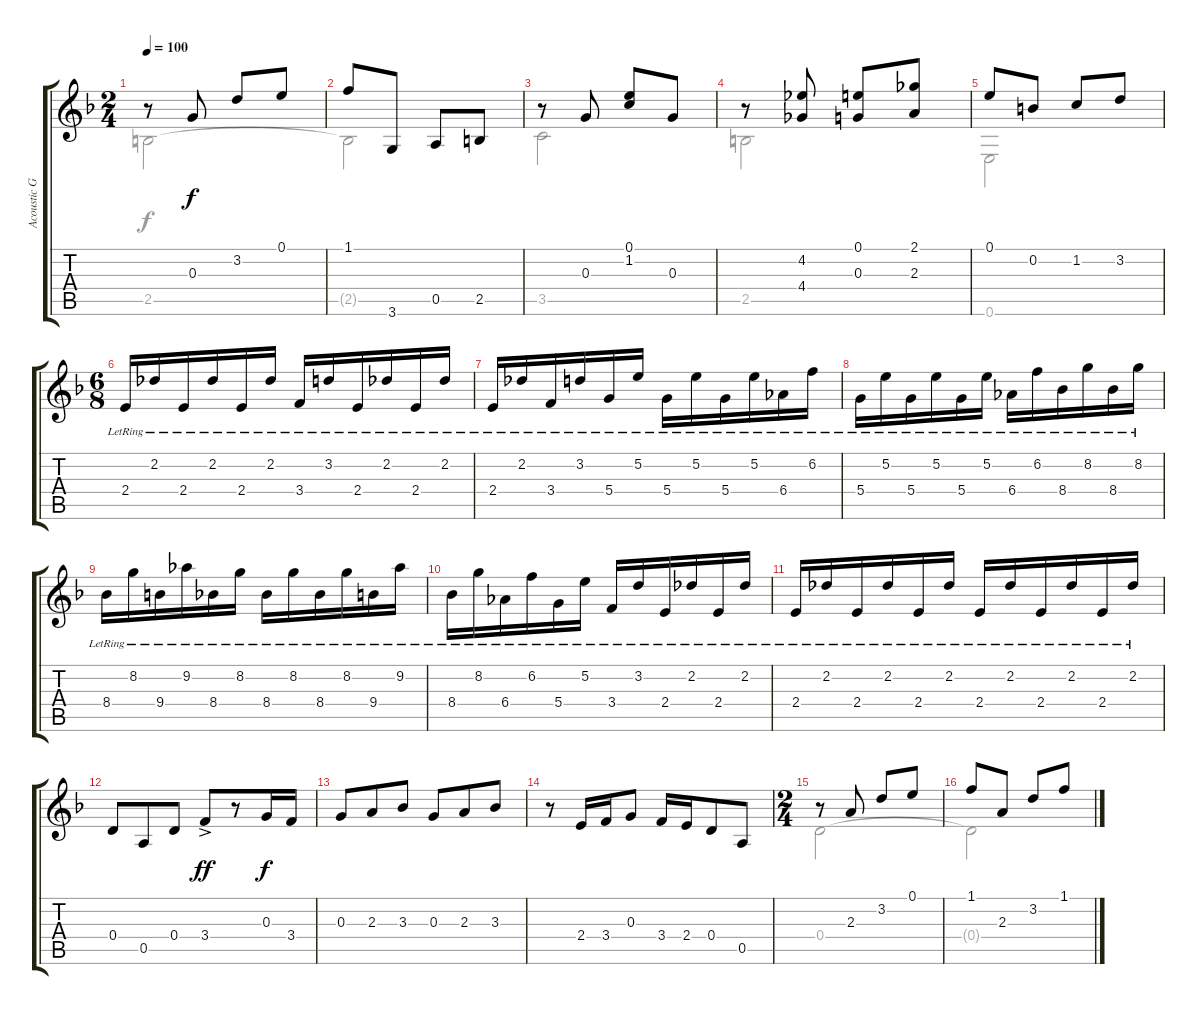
\track ("Acoustic Guitar (Nylon)" "Acoustic G") {instrument acousticguitarnylon}
\staff {score tabs}
\tuning (E4 B3 G3 D3 A2 E2) {hide}
\voice
\ts (2 4)
\tempo 100
\clef g2
\ks dminor
r.8{dy f} 0.3.8 3.2.8 0.1.8 |
1.1.8 3.6.8 0.5.8 2.5.8 |
r.8 0.3.8 (0.1 1.2).8 0.3.8 |
r.8 (4.2 4.4).8 (0.1 0.3).8 (2.1 2.3).8 |
0.1.8 0.2.8 1.2.8 3.2.8 |
\ts (6 8)
2.4{lr}.16 2.2{lr}.16 2.4{lr}.16 2.2{lr}.16 2.4{lr}.16 2.2{lr}.16 3.4{lr}.16 3.2{lr}.16 2.4{lr}.16 2.2{lr}.16 2.4{lr}.16 2.2{lr}.16 |
2.4{lr}.16 2.2{lr}.16 3.4{lr}.16 3.2{lr}.16 5.4{lr}.16 5.2{lr}.16 5.4{lr}.16 5.2{lr}.16 5.4{lr}.16 5.2{lr}.16 6.4{lr}.16 6.2{lr}.16 |
5.4{lr}.16 5.2{lr}.16 5.4{lr}.16 5.2{lr}.16 5.4{lr}.16 5.2{lr}.16 6.4{lr}.16 6.2{lr}.16 8.4{lr}.16 8.2{lr}.16 8.4{lr}.16 8.2{lr}.16 |
8.4{lr}.16 8.2{lr}.16 9.4{lr}.16 9.2{lr}.16 8.4{lr}.16 8.2{lr}.16 8.4{lr}.16 8.2{lr}.16 8.4{lr}.16 8.2{lr}.16 9.4{lr}.16 9.2{lr}.16 |
8.4{lr}.16 8.2{lr}.16 6.4{lr}.16 6.2{lr}.16 5.4{lr}.16 5.2{lr}.16 3.4{lr}.16 3.2{lr}.16 2.4{lr}.16 2.2{lr}.16 2.4{lr}.16 2.2{lr}.16 |
2.4{lr}.16 2.2{lr}.16 2.4{lr}.16 2.2{lr}.16 2.4{lr}.16 2.2{lr}.16 2.4{lr}.16 2.2{lr}.16 2.4{lr}.16 2.2{lr}.16 2.4{lr}.16 2.2{lr}.16 |
0.4.8 0.5.8 0.4.8 3.4{ac}.8{dy ff} r.8 0.3.16{dy f} 3.4.16 |
0.3.8 2.3.8 3.3.8 0.3.8 2.3.8 3.3.8 |
r.8 2.4.16 3.4.16 0.3.8 3.4.16 2.4.16 0.4.8 0.5.8 |
\ts (2 4)
r.8 2.3.8 3.2.8 0.1.8 |
1.1.8 2.3.8 3.2.8 1.1.8
\voice
\clef g2
\ottava regular
\simile none
\ks dminor
2.5.2{dy f} |
2.5{t}.2 |
3.5.2 |
2.5.2 |
0.6.2 |
|
|
|
|
|
|
|
|
|
0.4.2 |
0.4{t}.2
